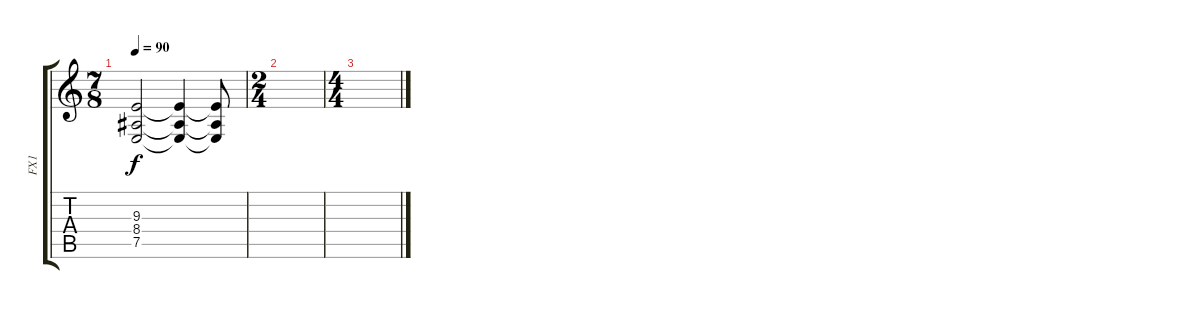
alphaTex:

\track ("FX1" "FX1") {instrument pad1newage}
\staff {score tabs}
\tuning (E4 B3 G3 D3 A2 D2) {hide}
\ts (7 8)
\tempo 90
\clef g2
\ks c
(9.3{t} 8.4{t} 7.5{t}).2{dy f} (9.3{t} 8.4{t} 7.5{t}).4 (9.3{t} 8.4{t} 7.5{t}).8 |
\ts (2 4)
|
\ts (4 4)
